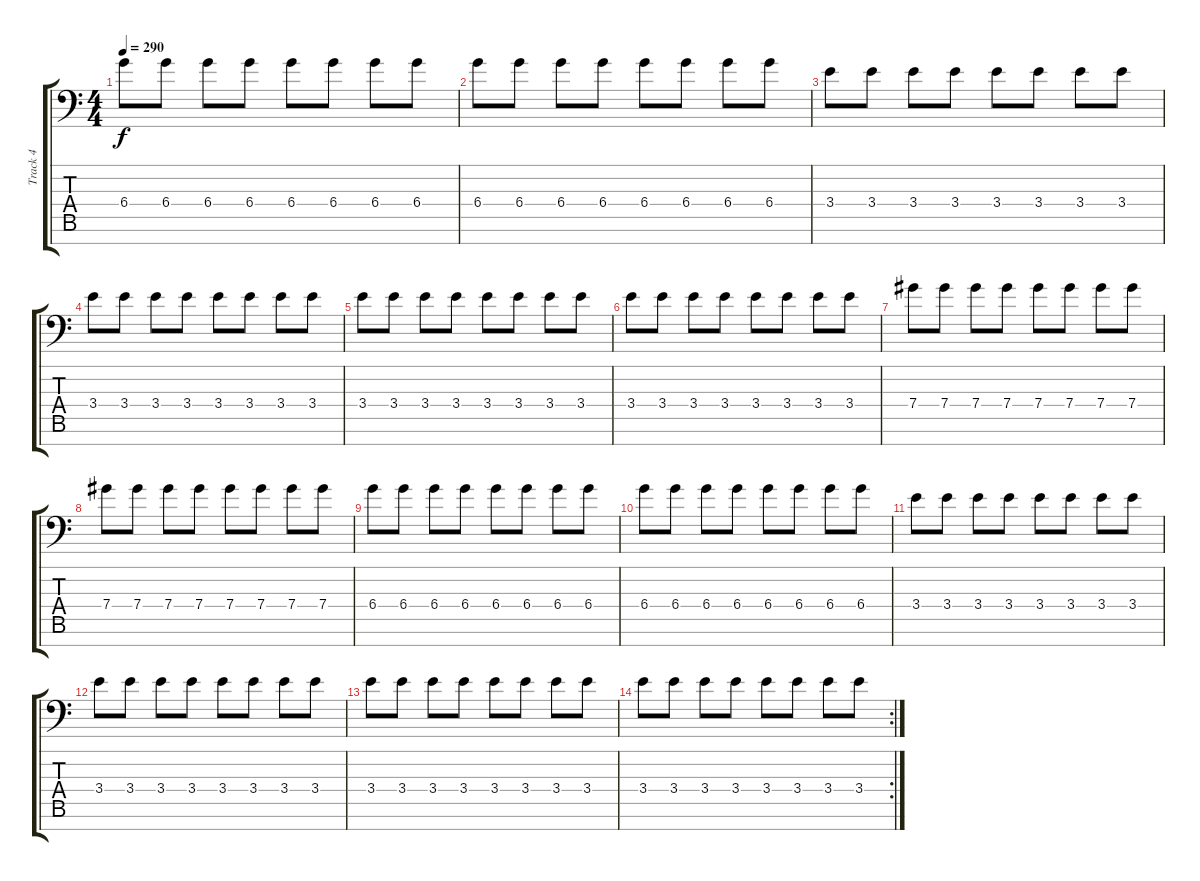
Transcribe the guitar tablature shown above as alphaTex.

\track ("Track 4" "Track 4") {instrument overdrivenguitar}
\staff {score tabs}
\tuning (Eb4 Bb3 Gb3 Db3 Ab2 Eb2 Ab1) {hide}
\ts (4 4)
\tempo 290
\clef f4
\ks c
6.4.8{dy f} 6.4.8 6.4.8 6.4.8 6.4.8 6.4.8 6.4.8 6.4.8 |
6.4.8 6.4.8 6.4.8 6.4.8 6.4.8 6.4.8 6.4.8 6.4.8 |
3.4.8 3.4.8 3.4.8 3.4.8 3.4.8 3.4.8 3.4.8 3.4.8 |
3.4.8 3.4.8 3.4.8 3.4.8 3.4.8 3.4.8 3.4.8 3.4.8 |
3.4.8 3.4.8 3.4.8 3.4.8 3.4.8 3.4.8 3.4.8 3.4.8 |
3.4.8 3.4.8 3.4.8 3.4.8 3.4.8 3.4.8 3.4.8 3.4.8 |
7.4.8 7.4.8 7.4.8 7.4.8 7.4.8 7.4.8 7.4.8 7.4.8 |
7.4.8 7.4.8 7.4.8 7.4.8 7.4.8 7.4.8 7.4.8 7.4.8 |
6.4.8 6.4.8 6.4.8 6.4.8 6.4.8 6.4.8 6.4.8 6.4.8 |
6.4.8 6.4.8 6.4.8 6.4.8 6.4.8 6.4.8 6.4.8 6.4.8 |
3.4.8 3.4.8 3.4.8 3.4.8 3.4.8 3.4.8 3.4.8 3.4.8 |
3.4.8 3.4.8 3.4.8 3.4.8 3.4.8 3.4.8 3.4.8 3.4.8 |
3.4.8 3.4.8 3.4.8 3.4.8 3.4.8 3.4.8 3.4.8 3.4.8 |
\rc 2
3.4.8 3.4.8 3.4.8 3.4.8 3.4.8 3.4.8 3.4.8 3.4.8
